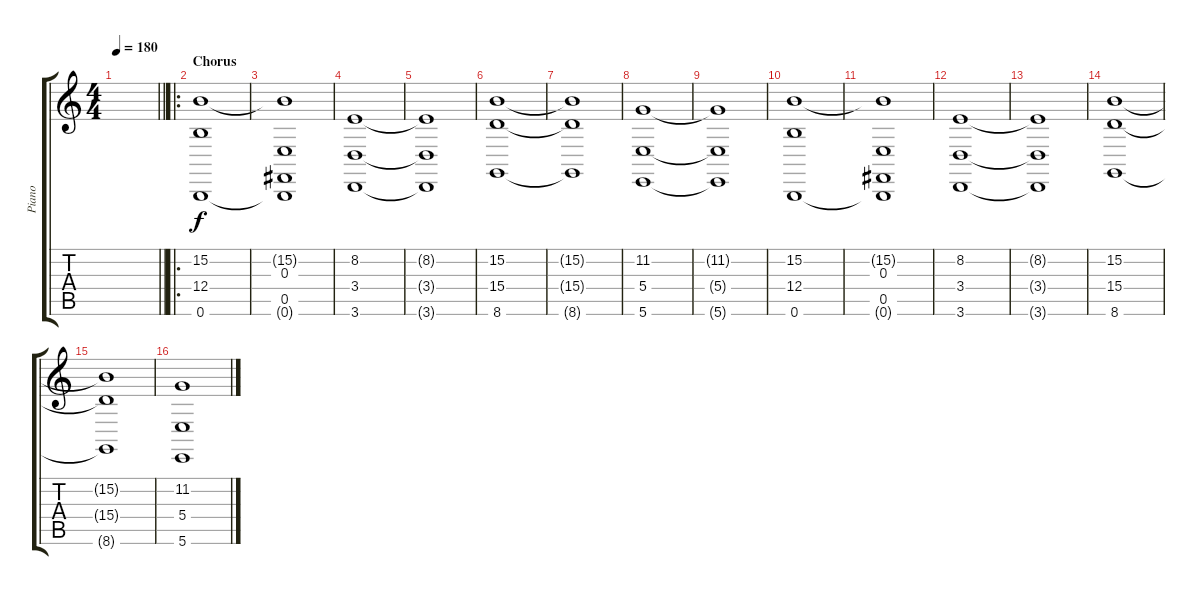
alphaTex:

\track ("Piano" "Piano") {instrument stringensemble2}
\staff {score tabs}
\tuning (Db4 Ab3 E3 B2 Gb2 B1) {hide}
\ts (4 4)
\tempo 180
\clef g2
\barLineRight lightlight
\ks c
|
\ro
\section ("" "Chorus")
(15.2 12.4 0.6).1 |
(15.2{t} 0.3 0.5 0.6{t}).1 |
(8.2 3.4 3.6).1 |
(8.2{t} 3.4{t} 3.6{t}).1 |
(15.2 15.4 8.6).1 |
(15.2{t} 15.4{t} 8.6{t}).1 |
(11.2 5.4 5.6).1 |
(11.2{t} 5.4{t} 5.6{t}).1 |
(15.2 12.4 0.6).1 |
(15.2{t} 0.3 0.5 0.6{t}).1 |
(8.2 3.4 3.6).1 |
(8.2{t} 3.4{t} 3.6{t}).1 |
(15.2 15.4 8.6).1 |
(15.2{t} 15.4{t} 8.6{t}).1 |
(11.2 5.4 5.6).1
